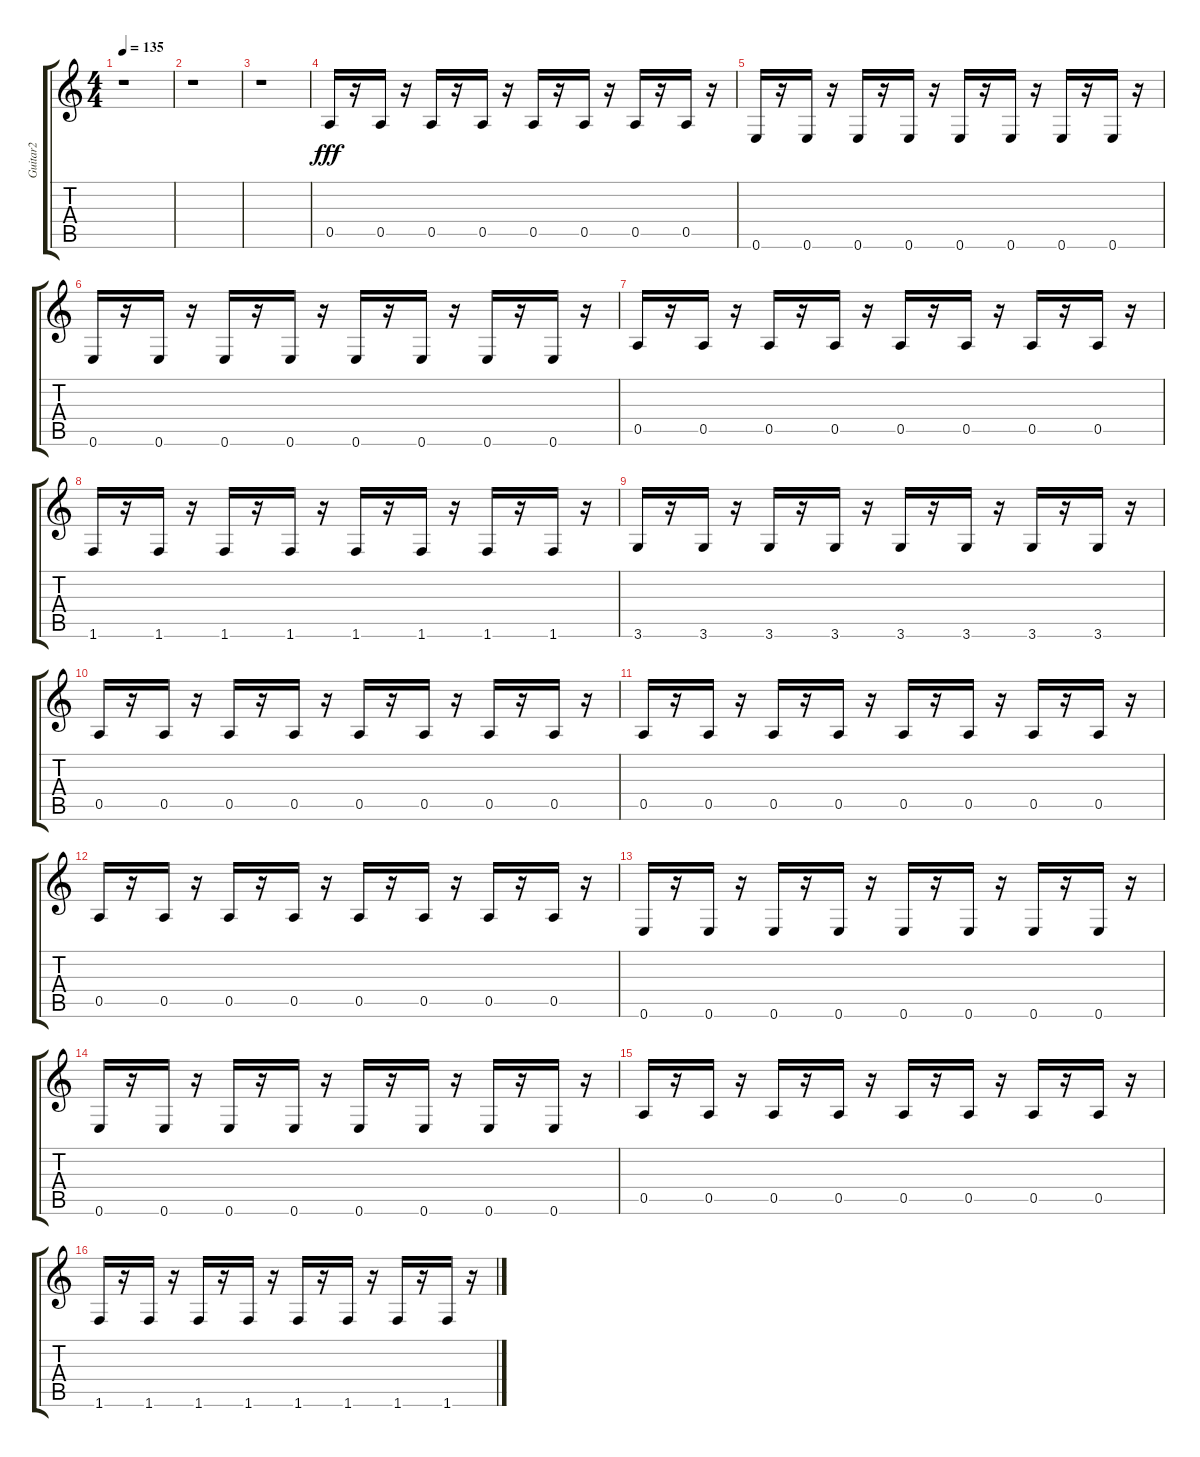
\track ("Guitar2" "Guitar2") {instrument electricguitarmuted}
\staff {score tabs}
\tuning (E4 B3 G3 D3 A2 E2) {hide}
\ts (4 4)
\tempo 135
\clef g2
\ks c
r.1{dy fff} |
r.1 |
r.1 |
0.5.16{volume 11} r.16 0.5.16 r.16 0.5.16 r.16 0.5.16 r.16 0.5.16 r.16 0.5.16 r.16 0.5.16 r.16 0.5.16 r.16 |
0.6.16 r.16 0.6.16 r.16 0.6.16 r.16 0.6.16 r.16 0.6.16 r.16 0.6.16 r.16 0.6.16 r.16 0.6.16 r.16 |
0.6.16 r.16 0.6.16 r.16 0.6.16 r.16 0.6.16 r.16 0.6.16 r.16 0.6.16 r.16 0.6.16 r.16 0.6.16 r.16 |
0.5.16 r.16 0.5.16 r.16 0.5.16 r.16 0.5.16 r.16 0.5.16 r.16 0.5.16 r.16 0.5.16 r.16 0.5.16 r.16 |
1.6.16 r.16 1.6.16 r.16 1.6.16 r.16 1.6.16 r.16 1.6.16 r.16 1.6.16 r.16 1.6.16 r.16 1.6.16 r.16 |
3.6.16 r.16 3.6.16 r.16 3.6.16 r.16 3.6.16 r.16 3.6.16 r.16 3.6.16 r.16 3.6.16 r.16 3.6.16 r.16 |
0.5.16 r.16 0.5.16 r.16 0.5.16 r.16 0.5.16 r.16 0.5.16 r.16 0.5.16 r.16 0.5.16 r.16 0.5.16 r.16 |
0.5.16 r.16 0.5.16 r.16 0.5.16 r.16 0.5.16 r.16 0.5.16 r.16 0.5.16 r.16 0.5.16 r.16 0.5.16 r.16 |
0.5.16 r.16 0.5.16 r.16 0.5.16 r.16 0.5.16 r.16 0.5.16 r.16 0.5.16 r.16 0.5.16 r.16 0.5.16 r.16 |
0.6.16{volume 11} r.16 0.6.16 r.16 0.6.16 r.16 0.6.16 r.16 0.6.16 r.16 0.6.16 r.16 0.6.16 r.16 0.6.16 r.16 |
0.6.16 r.16 0.6.16 r.16 0.6.16 r.16 0.6.16 r.16 0.6.16 r.16 0.6.16 r.16 0.6.16 r.16 0.6.16 r.16 |
0.5.16 r.16 0.5.16 r.16 0.5.16 r.16 0.5.16 r.16 0.5.16 r.16 0.5.16 r.16 0.5.16 r.16 0.5.16 r.16 |
1.6.16 r.16 1.6.16 r.16 1.6.16 r.16 1.6.16 r.16 1.6.16 r.16 1.6.16 r.16 1.6.16 r.16 1.6.16 r.16
